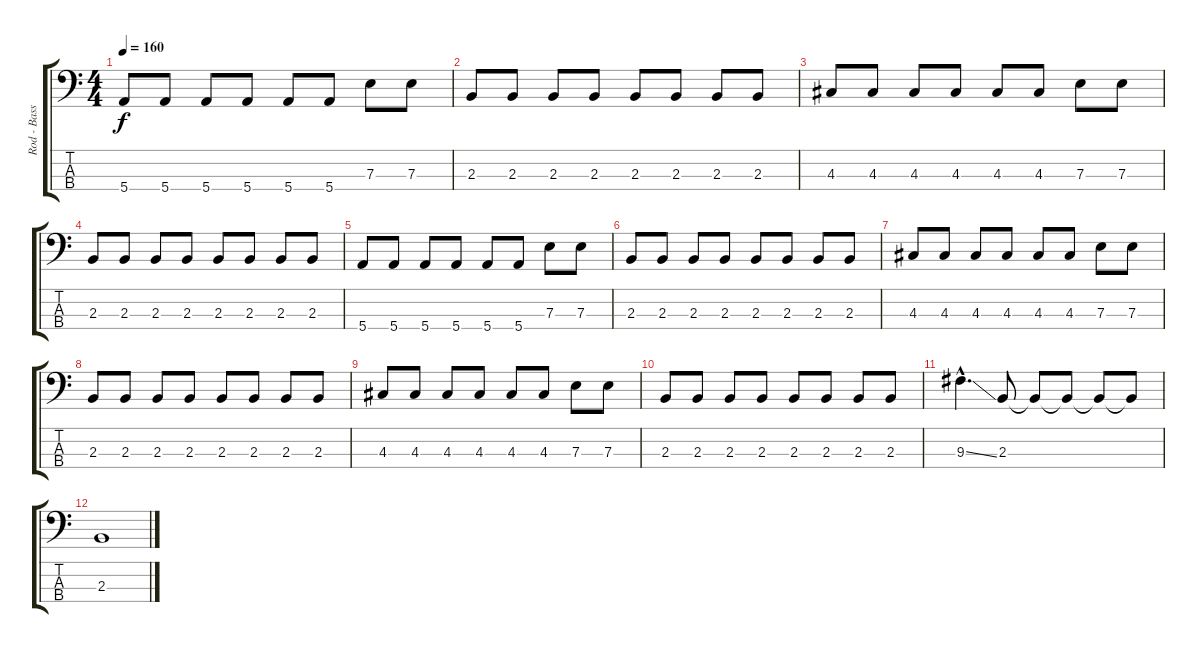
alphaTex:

\track ("Rod - Bass" "Rod - Bass") {instrument electricbasspick}
\staff {score tabs}
\tuning (G2 D2 A1 E1) {hide}
\ts (4 4)
\tempo 160
\clef f4
\ks c
5.4.8{dy f} 5.4.8 5.4.8 5.4.8 5.4.8 5.4.8 7.3.8 7.3.8 |
2.3.8 2.3.8 2.3.8 2.3.8 2.3.8 2.3.8 2.3.8 2.3.8 |
4.3.8 4.3.8 4.3.8 4.3.8 4.3.8 4.3.8 7.3.8 7.3.8 |
2.3.8 2.3.8 2.3.8 2.3.8 2.3.8 2.3.8 2.3.8 2.3.8 |
5.4.8 5.4.8 5.4.8 5.4.8 5.4.8 5.4.8 7.3.8 7.3.8 |
2.3.8 2.3.8 2.3.8 2.3.8 2.3.8 2.3.8 2.3.8 2.3.8 |
4.3.8 4.3.8 4.3.8 4.3.8 4.3.8 4.3.8 7.3.8 7.3.8 |
2.3.8 2.3.8 2.3.8 2.3.8 2.3.8 2.3.8 2.3.8 2.3.8 |
4.3.8 4.3.8 4.3.8 4.3.8 4.3.8 4.3.8 7.3.8 7.3.8 |
2.3.8 2.3.8 2.3.8 2.3.8 2.3.8 2.3.8 2.3.8 2.3.8 |
9.3{ss hac}.4{d} 2.3.8 2.3{t}.8 2.3{t}.8 2.3{t}.8 2.3{t}.8 |
2.3.1
